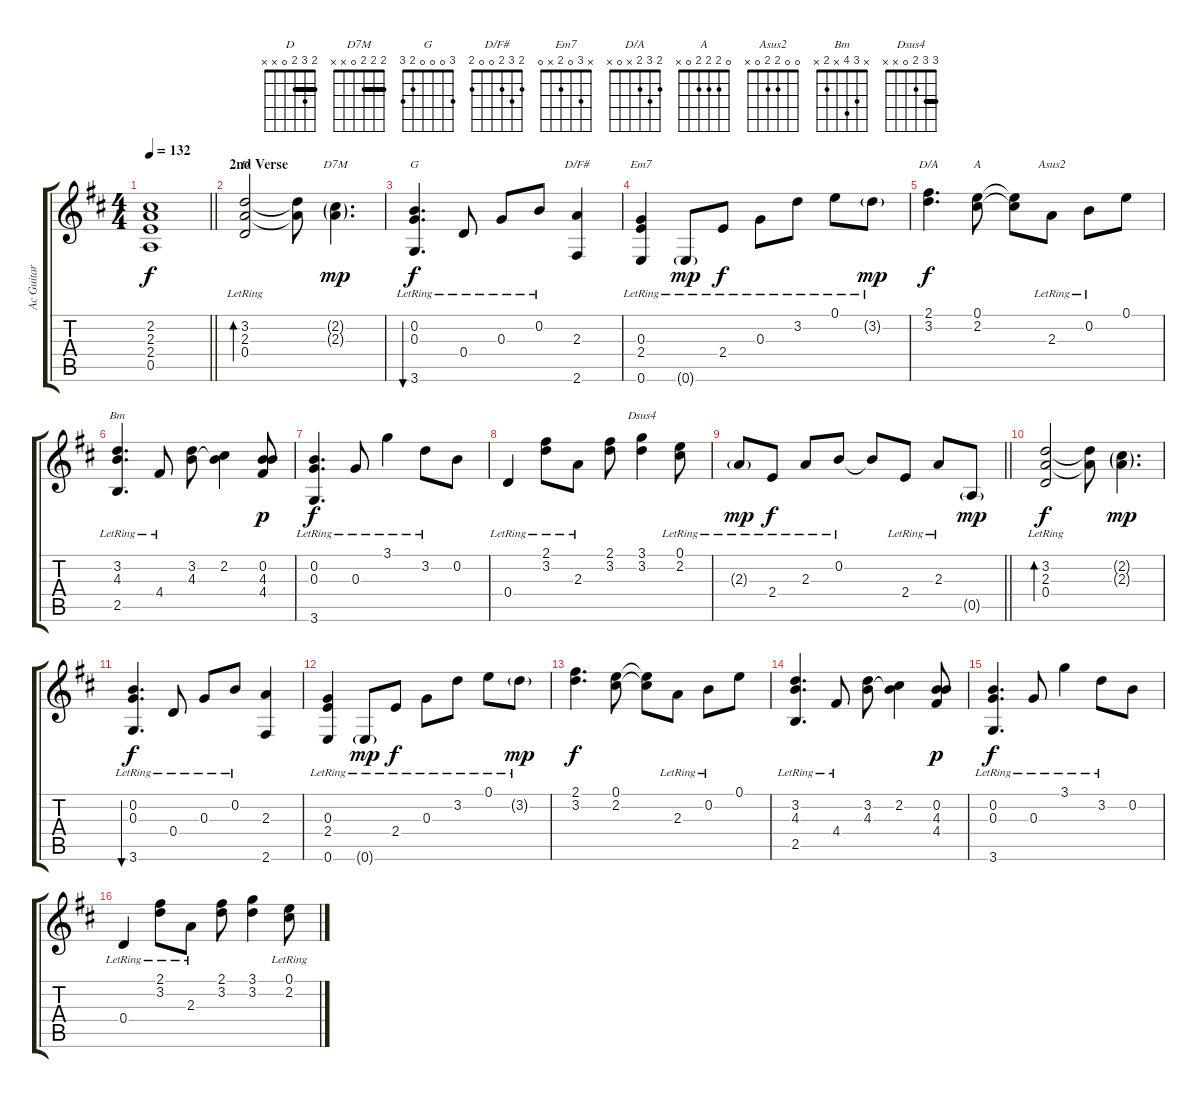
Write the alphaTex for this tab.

\track ("Ac Guitar" "Ac Guitar") {instrument acousticguitarsteel}
\staff {score tabs}
\tuning (E4 B3 G3 D3 A2 E2) {hide}
\chord ("D" 2 3 2 0 x x) {barre 2}
\chord ("D7M" 2 2 2 0 x x) {barre 2}
\chord ("G" 3 0 0 0 2 3)
\chord ("D/F#" 2 3 2 0 0 2)
\chord ("Em7" x 3 0 2 x 0)
\chord ("D/A" 2 3 2 x 0 x)
\chord ("A" 0 2 2 2 0 x)
\chord ("Asus2" 0 0 2 2 0 x)
\chord ("Bm" x 3 4 x 2 x)
\chord ("Dsus4" 3 3 2 0 x x) {barre 3}
\ts (4 4)
\tempo 132
\clef g2
\barLineRight lightlight
\ks d
(2.2{t} 2.3{t} 2.4{t} 0.5{t}).1{dy f} |
\section ("" "2nd Verse")
(3.2 2.3 0.4{lr}).2{bd 120 ch "D"} (3.2{t} 2.3{t}).8 (2.2{g} 2.3{g}).4{d ch "D7M" dy mp} |
(0.2 0.3 3.6{lr}).4{d bu 60 ch "G" dy f} 0.4{lr}.8 0.3{lr}.8 0.2{lr}.8 (2.3 2.6).4{ch "D/F#"} |
(0.3{lr} 2.4{lr} 0.6{lr}).4{ch "Em7"} 0.6{g lr}.8{dy mp} 2.4{lr}.8{dy f} 0.3{lr}.8 3.2{lr}.8 0.1{lr}.8 3.2{g lr}.8{dy mp} |
(2.1 3.2).4{d ch "D/A" dy f} (0.1 2.2).8{ch "A"} (0.1{t} 2.2{t}).8 2.3{lr}.8{ch "Asus2"} 0.2{lr}.8 0.1.8 |
(3.2{lr} 4.3{lr} 2.5{lr}).4{d ch "Bm"} 4.4{lr}.8 (3.2 4.3).8 (2.2 4.3{t}).4 (0.2 4.3 4.4).8{dy p} |
(0.2{lr} 0.3{lr} 3.6{lr}).4{d dy f} 0.3{lr}.8 3.1{lr}.4 3.2{lr}.8 0.2.8 |
0.4{lr}.4 (2.1{lr} 3.2{lr}).8 2.3{lr}.8 (2.1 3.2).8 (3.1 3.2).4{ch "Dsus4"} (0.1{lr} 2.2{lr}).8 |
\barLineRight lightlight
2.3{g lr}.8{dy mp} 2.4{lr}.8{dy f} 2.3{lr}.8 0.2{lr}.8 0.2{t}.8 2.4{lr}.8 2.3{lr}.8 0.5{g}.8{dy mp} |
(3.2 2.3 0.4{lr}).2{bd 120 dy f} (3.2{t} 2.3{t}).8 (2.2{g} 2.3{g}).4{d dy mp} |
(0.2 0.3 3.6{lr}).4{d bu 60 dy f} 0.4{lr}.8 0.3{lr}.8 0.2{lr}.8 (2.3 2.6).4 |
(0.3{lr} 2.4{lr} 0.6{lr}).4 0.6{g lr}.8{dy mp} 2.4{lr}.8{dy f} 0.3{lr}.8 3.2{lr}.8 0.1{lr}.8 3.2{g lr}.8{dy mp} |
(2.1 3.2).4{d dy f} (0.1 2.2).8 (0.1{t} 2.2{t}).8 2.3{lr}.8 0.2{lr}.8 0.1.8 |
(3.2{lr} 4.3{lr} 2.5{lr}).4{d} 4.4{lr}.8 (3.2 4.3).8 (2.2 4.3{t}).4 (0.2 4.3 4.4).8{dy p} |
(0.2{lr} 0.3{lr} 3.6{lr}).4{d dy f} 0.3{lr}.8 3.1{lr}.4 3.2{lr}.8 0.2.8 |
0.4{lr}.4 (2.1{lr} 3.2{lr}).8 2.3{lr}.8 (2.1 3.2).8 (3.1 3.2).4 (0.1{lr} 2.2{lr}).8
